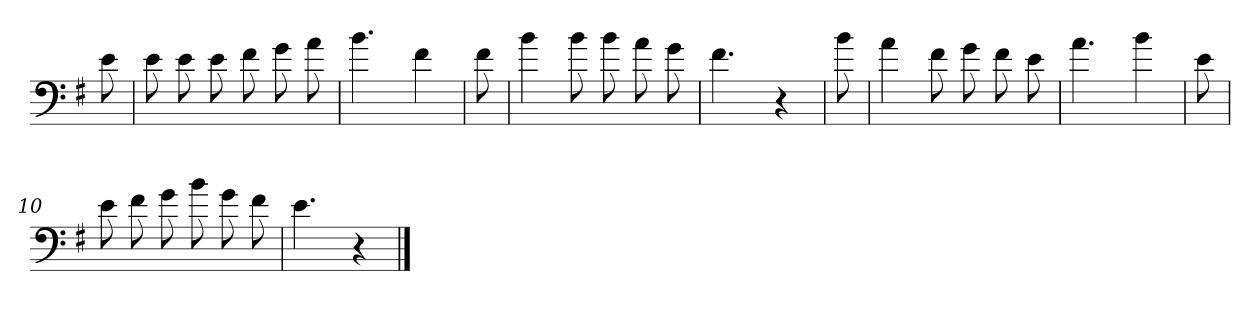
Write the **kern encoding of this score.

**kern
*part1
*staff1
*clefF4
*k[f#]
*e:
=
8e
=1
8e
8e
8e
8f#
8g
8a
=2
4.b
4f#
=3
8f#
=4
4b
8b
8b
8a
8g
=5
4.f#
4r
=6
8b
=7
4a
8f#
8g
8f#
8e
=8
4.a
4b
=9
8e
=10
8e
8f#
8g
8b
8g
8f#
=11
4.e
4r
==
*-
